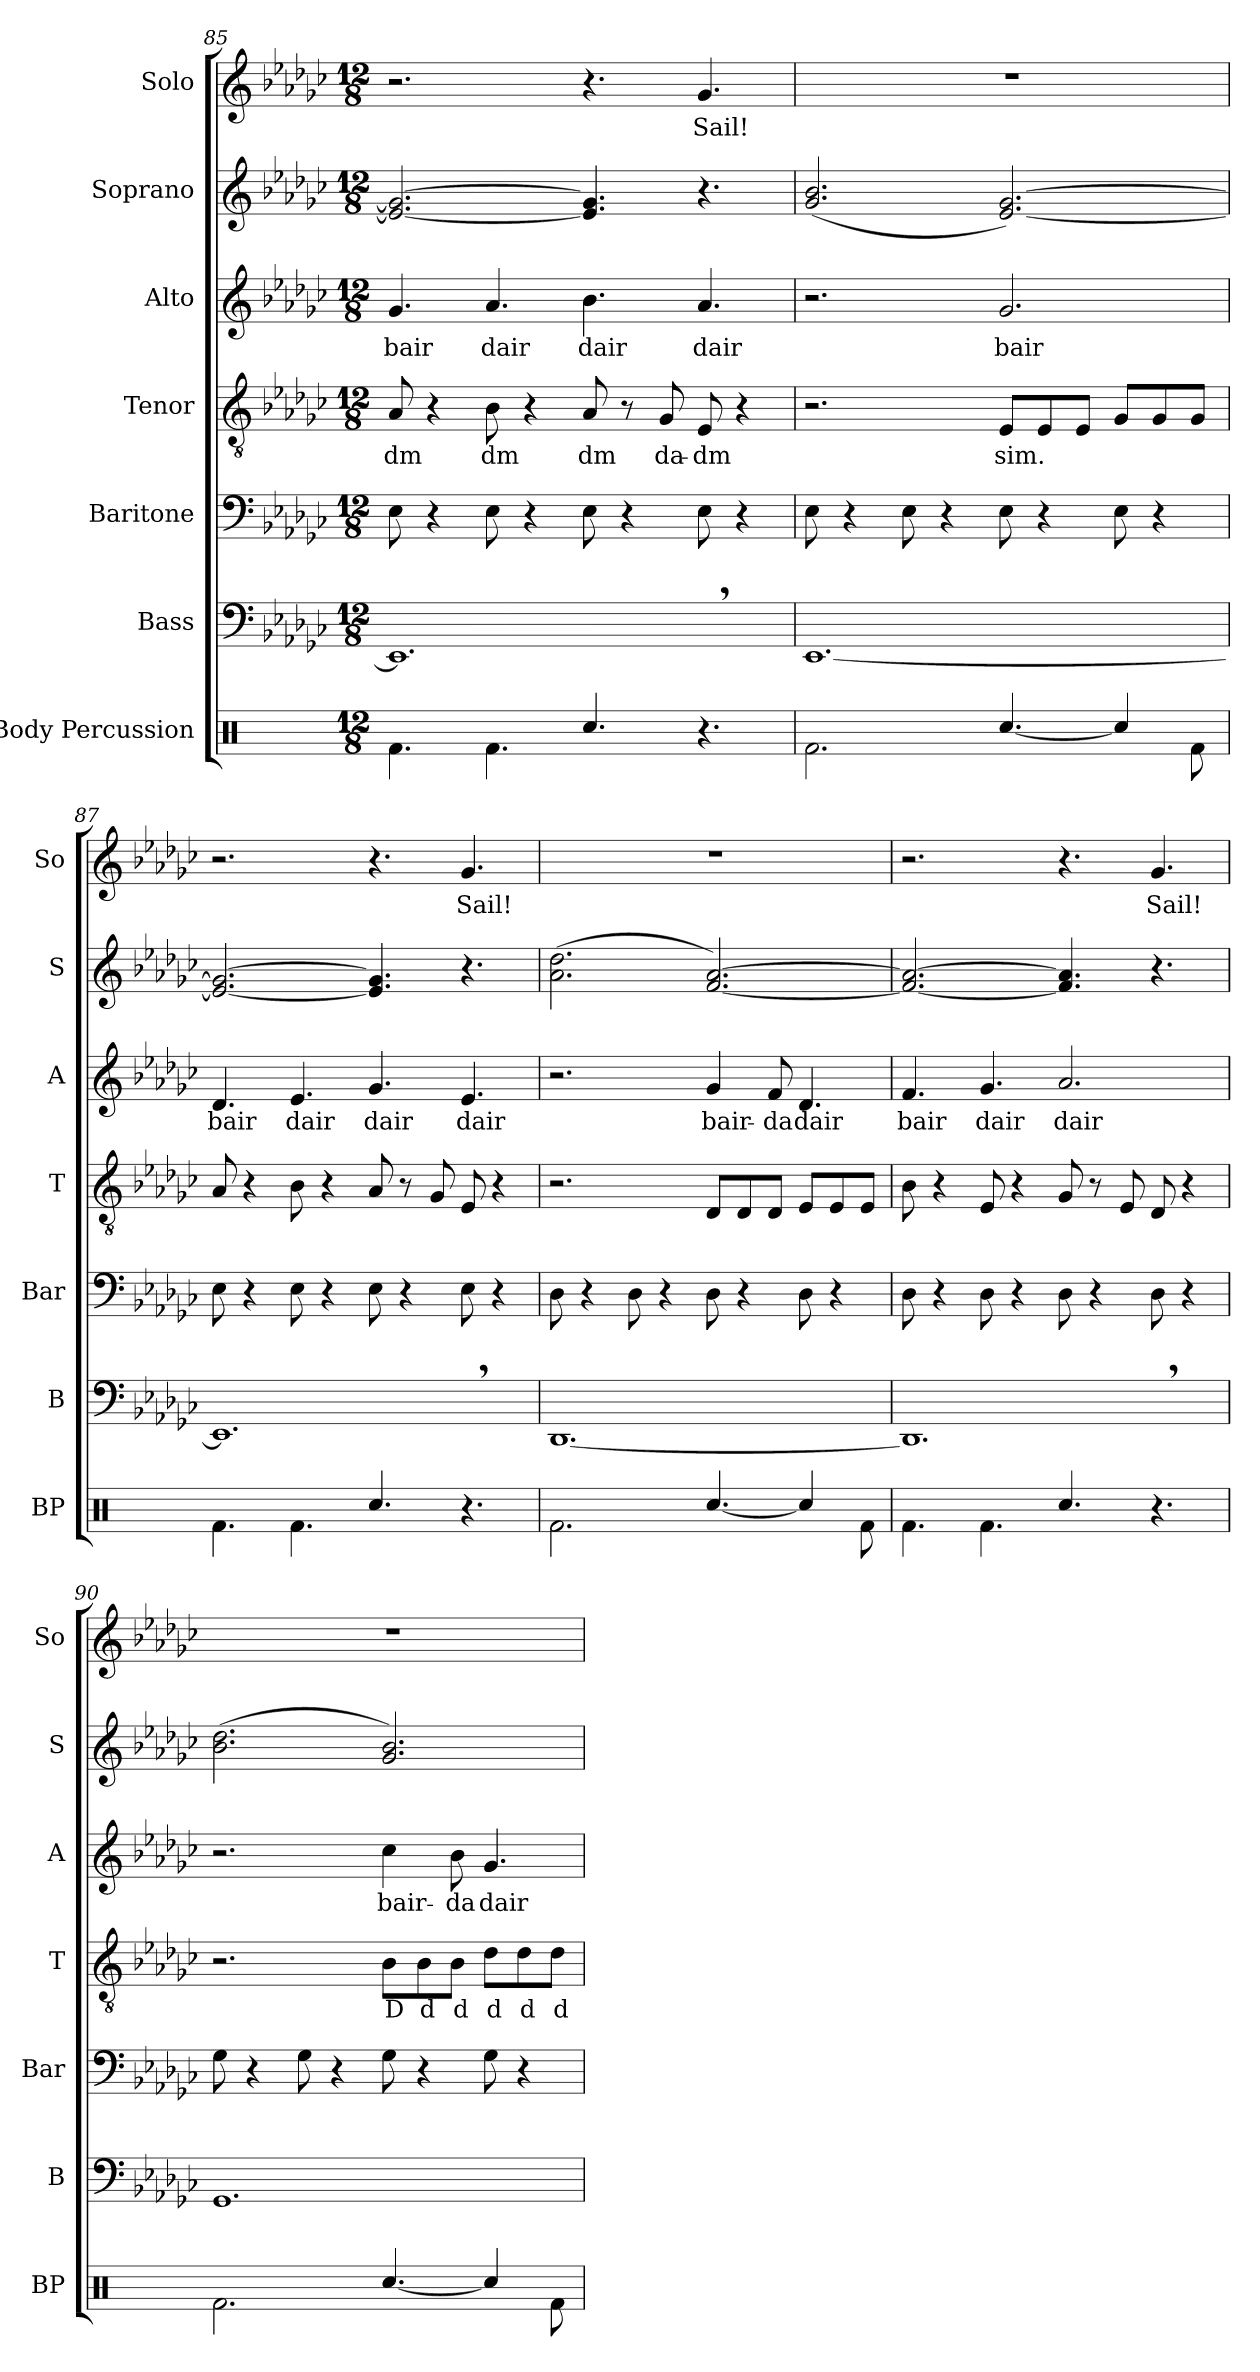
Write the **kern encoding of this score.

**kern	**kern	**kern	**kern	**text	**kern	**text	**kern	**kern	**text
*part7	*part6	*part5	*part4	*part4	*part3	*part3	*part2	*part1	*part1
*staff7	*staff6	*staff5	*staff4	*staff4	*staff3	*staff3	*staff2	*staff1	*staff1
*I"Body Percussion	*I"Bass	*I"Baritone	*I"Tenor	*	*I"Alto	*	*I"Soprano	*I"Solo	*
*I'BP	*I'B	*I'Bar	*I'T	*	*I'A	*	*I'S	*I'So	*
*clefX	*clefF4	*clefF4	*clefGv2	*	*clefG2	*	*clefG2	*clefG2	*
*k[]	*k[b-e-a-d-g-c-]	*k[b-e-a-d-g-c-]	*k[b-e-a-d-g-c-]	*	*k[b-e-a-d-g-c-]	*	*k[b-e-a-d-g-c-]	*k[b-e-a-d-g-c-]	*
*M12/8	*M12/8	*M12/8	*M12/8	*	*M12/8	*	*M12/8	*M12/8	*
=85	=85	=85	=85	=85	=85	=85	=85	=85	=85
4.Rf\	1.EE-,]	8E-\	8A-/	dm	4.g-/	bair	2.e-/_ 2.g-/_	2.r	.
.	.	4r	4r	.	.	.	.	.	.
4.Rf\	.	8E-\	8B-\	dm	4.a-/	dair	.	.	.
.	.	4r	4r	.	.	.	.	.	.
4.Rcc/	.	8E-\	8A-/	dm	4.b-\	dair	4.e-/] 4.g-/]	4.r	.
.	.	4r	8r	.	.	.	.	.	.
.	.	.	8G-/	da-	.	.	.	.	.
4.r	.	8E-\	8E-/	-dm	4.a-/	dair	4.r	4.g-/	Sail!
.	.	4r	4r	.	.	.	.	.	.
=86	=86	=86	=86	=86	=86	=86	=86	=86	=86
2.Rf\	[1.EE-	8E-\	2.r	.	2.r	.	(2.g-/ 2.b-/	1.r	.
.	.	4r	.	.	.	.	.	.	.
.	.	8E-\	.	.	.	.	.	.	.
.	.	4r	.	.	.	.	.	.	.
[4.Rcc/	.	8E-\	8E-/L	sim.	2.g-/	bair	[2.e-/ [2.g-/)	.	.
.	.	4r	8E-/	.	.	.	.	.	.
.	.	.	8E-/J	.	.	.	.	.	.
4Rcc/]	.	8E-\	8G-/L	.	.	.	.	.	.
.	.	4r	8G-/	.	.	.	.	.	.
8Rf\	.	.	8G-/J	.	.	.	.	.	.
=87	=87	=87	=87	=87	=87	=87	=87	=87	=87
4.Rf\	1.EE-,]	8E-\	8A-/	.	4.d-/	bair	2.e-/_ 2.g-/_	2.r	.
.	.	4r	4r	.	.	.	.	.	.
4.Rf\	.	8E-\	8B-\	.	4.e-/	dair	.	.	.
.	.	4r	4r	.	.	.	.	.	.
4.Rcc/	.	8E-\	8A-/	.	4.g-/	dair	4.e-/] 4.g-/]	4.r	.
.	.	4r	8r	.	.	.	.	.	.
.	.	.	8G-/	.	.	.	.	.	.
4.r	.	8E-\	8E-/	.	4.e-/	dair	4.r	4.g-/	Sail!
.	.	4r	4r	.	.	.	.	.	.
!!LO:PB:g=z
=88	=88	=88	=88	=88	=88	=88	=88	=88	=88
2.Rf\	[1.DD-	8D-\	2.r	.	2.r	.	(2.a-\ 2.dd-\	1.r	.
.	.	4r	.	.	.	.	.	.	.
.	.	8D-\	.	.	.	.	.	.	.
.	.	4r	.	.	.	.	.	.	.
[4.Rcc/	.	8D-\	8D-/L	.	4g-/	bair-	[2.f/ [2.a-/)	.	.
.	.	4r	8D-/	.	.	.	.	.	.
.	.	.	8D-/J	.	8f/	-da	.	.	.
4Rcc/]	.	8D-\	8E-/L	.	4.d-/	dair	.	.	.
.	.	4r	8E-/	.	.	.	.	.	.
8Rf\	.	.	8E-/J	.	.	.	.	.	.
=89	=89	=89	=89	=89	=89	=89	=89	=89	=89
4.Rf\	1.DD-,]	8D-\	8B-\	.	4.f/	bair	2.f/_ 2.a-/_	2.r	.
.	.	4r	4r	.	.	.	.	.	.
4.Rf\	.	8D-\	8E-/	.	4.g-/	dair	.	.	.
.	.	4r	4r	.	.	.	.	.	.
4.Rcc/	.	8D-\	8G-/	.	2.a-/	dair	4.f/] 4.a-/]	4.r	.
.	.	4r	8r	.	.	.	.	.	.
.	.	.	8E-/	.	.	.	.	.	.
4.r	.	8D-\	8D-/	.	.	.	4.r	4.g-/	Sail!
.	.	4r	4r	.	.	.	.	.	.
=90	=90	=90	=90	=90	=90	=90	=90	=90	=90
2.Rf\	1.GG-	8G-\	2.r	.	2.r	.	(2.b-\ 2.dd-\	1.r	.
.	.	4r	.	.	.	.	.	.	.
.	.	8G-\	.	.	.	.	.	.	.
.	.	4r	.	.	.	.	.	.	.
[4.Rcc/	.	8G-\	8B-\L	D	4cc-\	bair-	2.g-/ 2.b-/)	.	.
.	.	4r	8B-\	d	.	.	.	.	.
.	.	.	8B-\J	d	8b-\	-da	.	.	.
4Rcc/]	.	8G-\	8d-\L	d	4.g-/	dair	.	.	.
.	.	4r	8d-\	d	.	.	.	.	.
8Rf\	.	.	8d-\J	d	.	.	.	.	.
=	=	=	=	=	=	=	=	=	=
*-	*-	*-	*-	*-	*-	*-	*-	*-	*-
